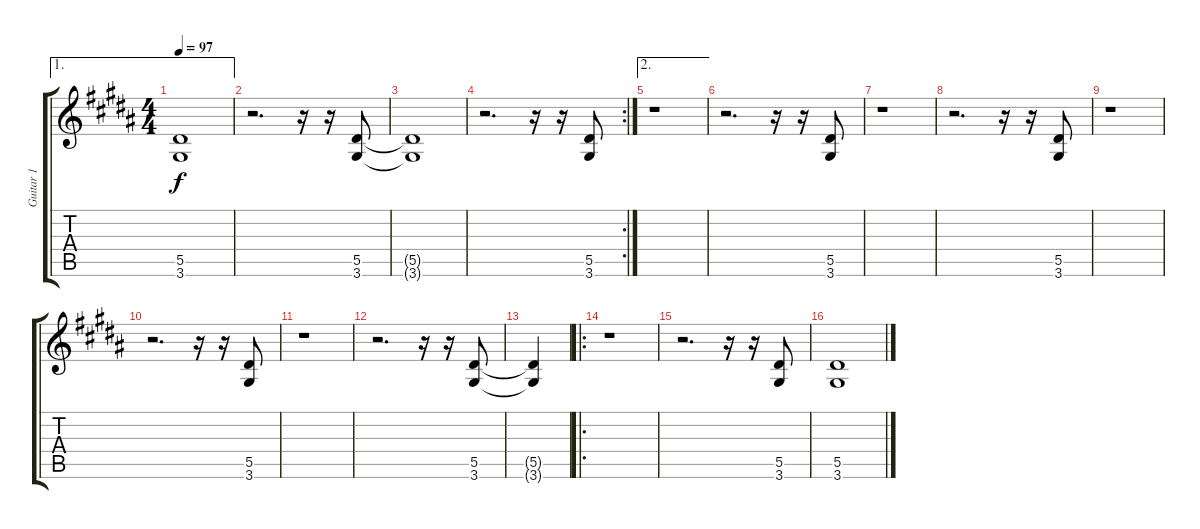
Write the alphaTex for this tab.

\track ("Guitar 1" "Guitar 1") {instrument overdrivenguitar}
\staff {score tabs}
\tuning (C4 C4 Ab3 Eb3 Bb2 F2) {hide}
\ae 1
\ts (4 4)
\tempo 97
\clef g2
\ks b
(5.5{t} 3.6{t}).1{dy f} |
r.2{d} r.16 r.16 (5.5 3.6).8 |
(5.5{t} 3.6{t}).1 |
\rc 2
r.2{d} r.16 r.16 (5.5 3.6).8 |
\ae 2
r.1 |
r.2{d} r.16 r.16 (5.5 3.6).8 |
r.1 |
r.2{d} r.16 r.16 (5.5 3.6).8 |
r.1 |
r.2{d} r.16 r.16 (5.5 3.6).8 |
r.1 |
r.2{d} r.16 r.16 (5.5 3.6).8 |
(5.5{t} 3.6{t}).4 |
\ro
r.1 |
r.2{d} r.16 r.16 (5.5 3.6).8 |
(5.5 3.6).1
